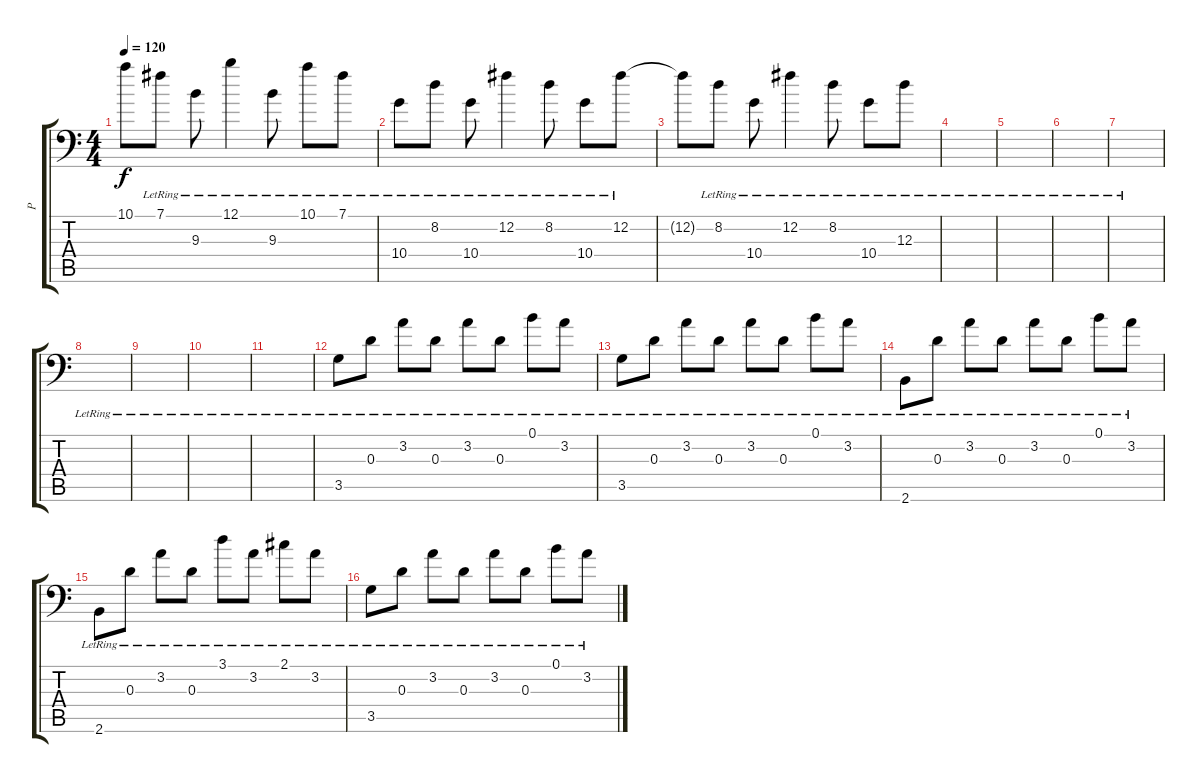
\track ("Р" "Р") {instrument electricguitarclean}
\staff {score tabs}
\tuning (B3 Gb3 D3 A2 E2 A1) {hide}
\ts (4 4)
\tempo 120
\clef f4
\ks c
10.1{t}.8{dy f} 7.1{lr}.8 9.3{lr}.8 12.1{lr}.4 9.3{lr}.8 10.1{lr}.8 7.1{lr}.8 |
10.4{lr}.8 8.2{lr}.8 10.4{lr}.8 12.2{lr}.4 8.2{lr}.8 10.4{lr}.8 12.2{lr}.8 |
12.2{t}.8 8.2{lr}.8 10.4{lr}.8 12.2{lr}.4 8.2{lr}.8 10.4{lr}.8 12.3{lr}.8 |
|
|
|
|
|
|
|
|
3.5{lr}.8{volume 8 instrument electricguitarclean} 0.3{lr}.8 3.2{lr}.8 0.3{lr}.8 3.2{lr}.8 0.3{lr}.8 0.1{lr}.8 3.2{lr}.8 |
3.5{lr}.8 0.3{lr}.8 3.2{lr}.8 0.3{lr}.8 3.2{lr}.8 0.3{lr}.8 0.1{lr}.8 3.2{lr}.8 |
2.6{lr}.8 0.3{lr}.8 3.2{lr}.8 0.3{lr}.8 3.2{lr}.8 0.3{lr}.8 0.1{lr}.8 3.2{lr}.8 |
2.6{lr}.8 0.3{lr}.8 3.2{lr}.8 0.3{lr}.8 3.1{lr}.8 3.2{lr}.8 2.1{lr}.8 3.2{lr}.8 |
3.5{lr}.8 0.3{lr}.8 3.2{lr}.8 0.3{lr}.8 3.2{lr}.8 0.3{lr}.8 0.1{lr}.8 3.2{lr}.8
